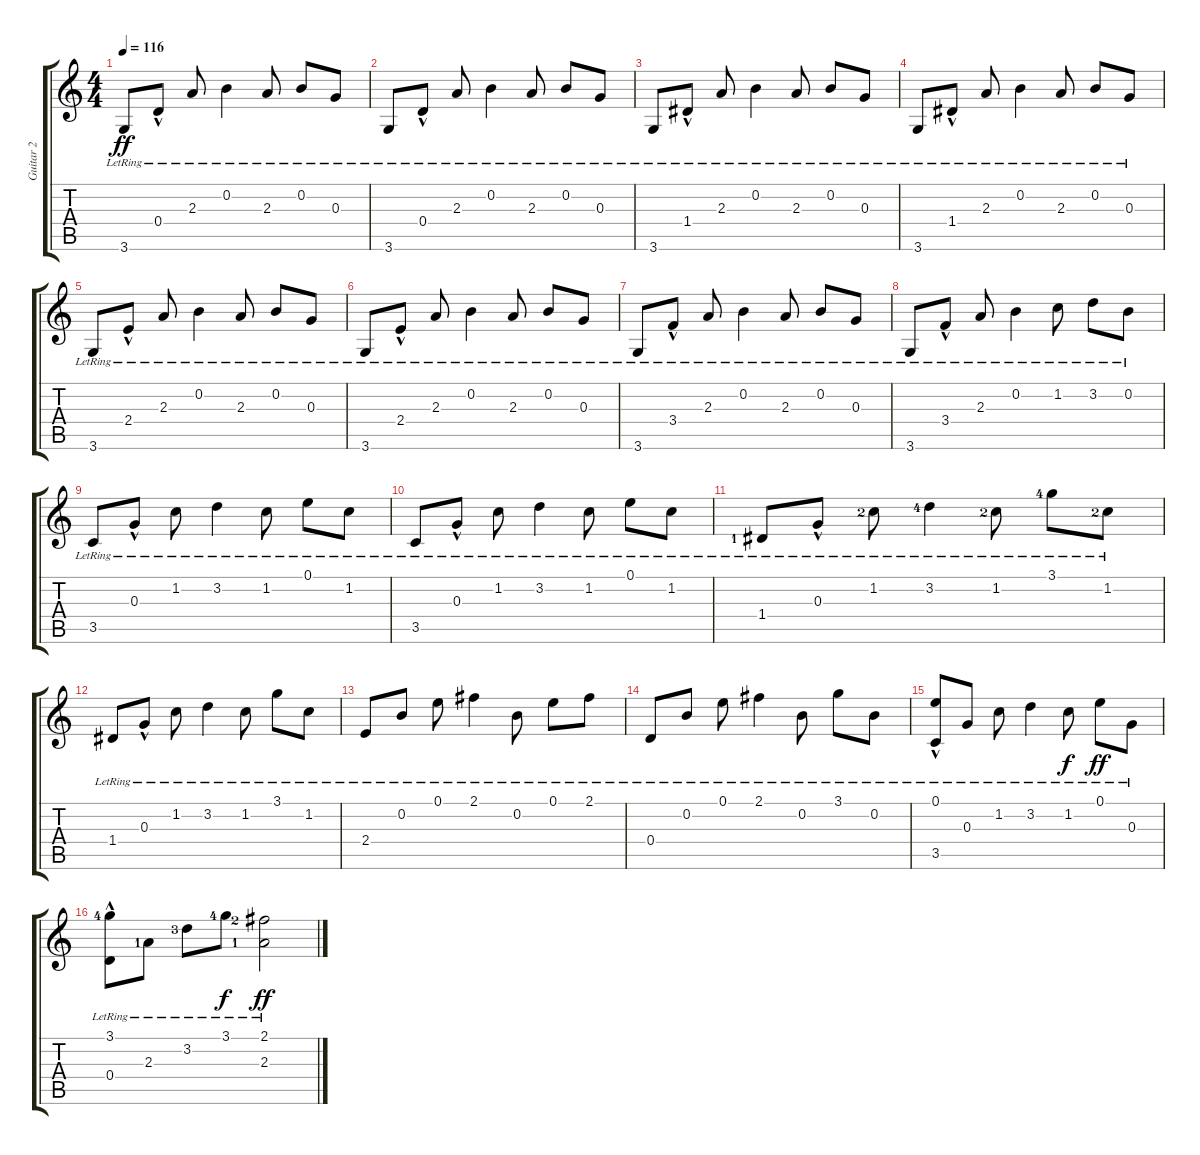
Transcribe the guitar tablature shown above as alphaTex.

\track ("Guitar 2" "Guitar 2") {instrument acousticguitarnylon}
\staff {score tabs}
\tuning (E4 B3 G3 D3 A2 E2) {hide}
\ts (4 4)
\tempo 116
\clef g2
\ks c
3.6{lr}.8{dy ff instrument acousticguitarnylon} 0.4{hac lr}.8 2.3{lr}.8 0.2{lr}.4 2.3{lr}.8 0.2{lr}.8 0.3{lr}.8 |
3.6{lr}.8 0.4{hac lr}.8 2.3{lr}.8 0.2{lr}.4 2.3{lr}.8 0.2{lr}.8 0.3{lr}.8 |
3.6{lr}.8 1.4{hac lr}.8 2.3{lr}.8 0.2{lr}.4 2.3{lr}.8 0.2{lr}.8 0.3{lr}.8 |
3.6{lr}.8 1.4{hac lr}.8 2.3{lr}.8 0.2{lr}.4 2.3{lr}.8 0.2{lr}.8 0.3{lr}.8 |
3.6{lr}.8 2.4{hac lr}.8 2.3{lr}.8 0.2{lr}.4 2.3{lr}.8 0.2{lr}.8 0.3{lr}.8 |
3.6{lr}.8 2.4{hac lr}.8 2.3{lr}.8 0.2{lr}.4 2.3{lr}.8 0.2{lr}.8 0.3{lr}.8 |
3.6{lr}.8 3.4{hac lr}.8 2.3{lr}.8 0.2{lr}.4 2.3{lr}.8 0.2{lr}.8 0.3{lr}.8 |
3.6{lr}.8 3.4{hac lr}.8 2.3{lr}.8 0.2{lr}.4 1.2{lr}.8 3.2{lr}.8 0.2{lr}.8 |
3.5{lr}.8 0.3{hac lr}.8 1.2{lr}.8 3.2{lr}.4 1.2{lr}.8 0.1{lr}.8 1.2{lr}.8 |
3.5{lr}.8 0.3{hac lr}.8 1.2{lr}.8 3.2{lr}.4 1.2{lr}.8 0.1{lr}.8 1.2{lr}.8 |
1.4{lr lf 2}.8 0.3{hac lr}.8 1.2{lr lf 3}.8 3.2{lr lf 5}.4 1.2{lr lf 3}.8 3.1{lr lf 5}.8 1.2{lr lf 3}.8 |
1.4{lr}.8 0.3{hac lr}.8 1.2{lr}.8 3.2{lr}.4 1.2{lr}.8 3.1{lr}.8 1.2{lr}.8 |
2.4{lr}.8 0.2{lr}.8 0.1{lr}.8 2.1{lr}.4 0.2{lr}.8 0.1{lr}.8 2.1{lr}.8 |
0.4{lr}.8 0.2{lr}.8 0.1{lr}.8 2.1{lr}.4 0.2{lr}.8 3.1{lr}.8 0.2{lr}.8 |
(0.1{hac lr} 3.5{lr}).8 0.3{lr}.8 1.2{lr}.8 3.2{lr}.4 1.2{lr}.8{dy f} 0.1{lr}.8{dy ff} 0.3{lr}.8 |
(3.1{hac lr lf 5} 0.4{lr}).8 2.3{lr lf 2}.8 3.2{lr lf 4}.8 3.1{lr lf 5}.8{dy f} (2.1{lr lf 3} 2.3{lr lf 2}).2{dy ff}
